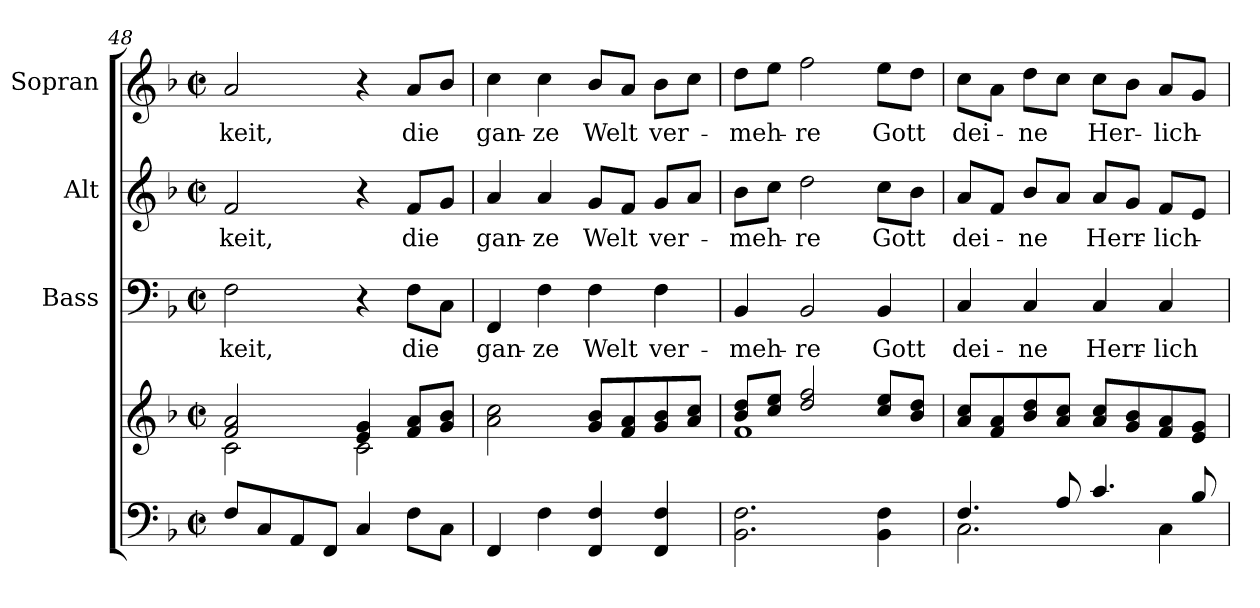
**kern	**kern	**kern	**text	**kern	**text	**kern	**text
*part4	*part4	*part3	*part3	*part2	*part2	*part1	*part1
*staff5	*staff4	*staff3	*staff3	*staff2	*staff2	*staff1	*staff1
*	*	*I"Bass	*	*I"Alt	*	*I"Sopran	*
*	*	*I'B.	*	*I'A.	*	*I'S.	*
*clefF4	*clefG2	*clefF4	*	*clefG2	*	*clefG2	*
*k[b-]	*k[b-]	*k[b-]	*	*k[b-]	*	*k[b-]	*
*F:	*F:	*F:	*	*F:	*	*F:	*
*M2/2	*M2/2	*M2/2	*	*M2/2	*	*M2/2	*
*met(c|)	*met(c|)	*met(c|)	*	*met(c|)	*	*met(c|)	*
=48	=48	=48	=48	=48	=48	=48	=48
*	*^	*	*	*	*	*	*
!	!	!	!	!LO:LY:b	!	!LO:LY:b	!	!LO:LY:b
8F/L	2f/ 2a/	2c\	2F\	-keit,	2f/	-keit,	2a/	-keit,
8C/	.	.	.	.	.	.	.	.
8AA/	.	.	.	.	.	.	.	.
8FF/J	.	.	.	.	.	.	.	.
4C/	4e/ 4g/	2c\	4r	.	4r	.	4r	.
!	!	!	!	!LO:LY:b	!	!LO:LY:b	!	!LO:LY:b
8F\L	8f/ 8a/L	.	8F\L	die	8f/L	die	8a/L	die
8C\J	8g/ 8b-/J	.	8C\J	.	8g/J	.	8b-/J	.
*	*v	*v	*	*	*	*	*	*
!!LO:LB:g=z
=49	=49	=49	=49	=49	=49	=49	=49
!	!	!	!LO:LY:b	!	!LO:LY:b	!	!LO:LY:b
4FF/	2a\ 2cc\	4FF/	gan-	4a/	gan-	4cc\	gan-
!	!	!	!LO:LY:b	!	!LO:LY:b	!	!LO:LY:b
4F\	.	4F\	-ze	4a/	-ze	4cc\	-ze
!	!	!	!LO:LY:b	!	!LO:LY:b	!	!LO:LY:b
4FF/ 4F/	8g/ 8b-/L	4F\	Welt	8g/L	Welt	8b-/L	Welt
.	8f/ 8a/	.	.	8f/J	.	8a/J	.
!	!	!	!LO:LY:b	!	!LO:LY:b	!	!LO:LY:b
4FF/ 4F/	8g/ 8b-/	4F\	ver-	8g/L	ver-	8b-\L	ver-
.	8a/ 8cc/J	.	.	8a/J	.	8cc\J	.
=50	=50	=50	=50	=50	=50	=50	=50
*	*^	*	*	*	*	*	*
!	!	!	!	!LO:LY:b	!	!LO:LY:b	!	!LO:LY:b
2.BB-\ 2.F\	8b-/ 8dd/L	1f	4BB-/	-meh-	8b-\L	-meh-	8dd\L	-meh-
.	8cc/ 8ee/J	.	.	.	8cc\J	.	8ee\J	.
!	!	!	!	!LO:LY:b	!	!LO:LY:b	!	!LO:LY:b
.	2dd/ 2ff/	.	2BB-/	-re	2dd\	-re	2ff\	-re
!	!	!	!	!LO:LY:b	!	!LO:LY:b	!	!LO:LY:b
4BB-\ 4F\	8cc/ 8ee/L	.	4BB-/	Gott	8cc\L	Gott	8ee\L	Gott
.	8b-/ 8dd/J	.	.	.	8b-\J	.	8dd\J	.
*	*v	*v	*	*	*	*	*	*
=51	=51	=51	=51	=51	=51	=51	=51
*^	*	*	*	*	*	*	*
!	!	!	!	!LO:LY:b	!	!LO:LY:b	!	!LO:LY:b
4.F/	2.C\	8a/ 8cc/L	4C/	dei-	8a/L	dei-	8cc\L	dei-
.	.	8f/ 8a/	.	.	8f/J	.	8a\J	.
!	!	!	!	!LO:LY:b	!	!LO:LY:b	!	!LO:LY:b
.	.	8b-/ 8dd/	4C/	-ne	8b-/L	-ne	8dd\L	-ne
8A/	.	8a/ 8cc/J	.	.	8a/J	.	8cc\J	.
!	!	!	!	!LO:LY:b	!	!LO:LY:b	!	!LO:LY:b
4.c/	.	8a/ 8cc/L	4C/	Herr-	8a/L	Herr-	8cc\L	Her-
.	.	8g/ 8b-/	.	.	8g/J	.	8b-\J	.
!	!	!	!	!LO:LY:b	!	!LO:LY:b	!	!LO:LY:b
.	4C\	8f/ 8a/	4C/	-lich-	8f/L	-lich-	8a/L	-lich-
8B-/	.	8e/ 8g/J	.	.	8e/J	.	8g/J	.
*v	*v	*	*	*	*	*	*	*
=	=	=	=	=	=	=	=
*-	*-	*-	*-	*-	*-	*-	*-
